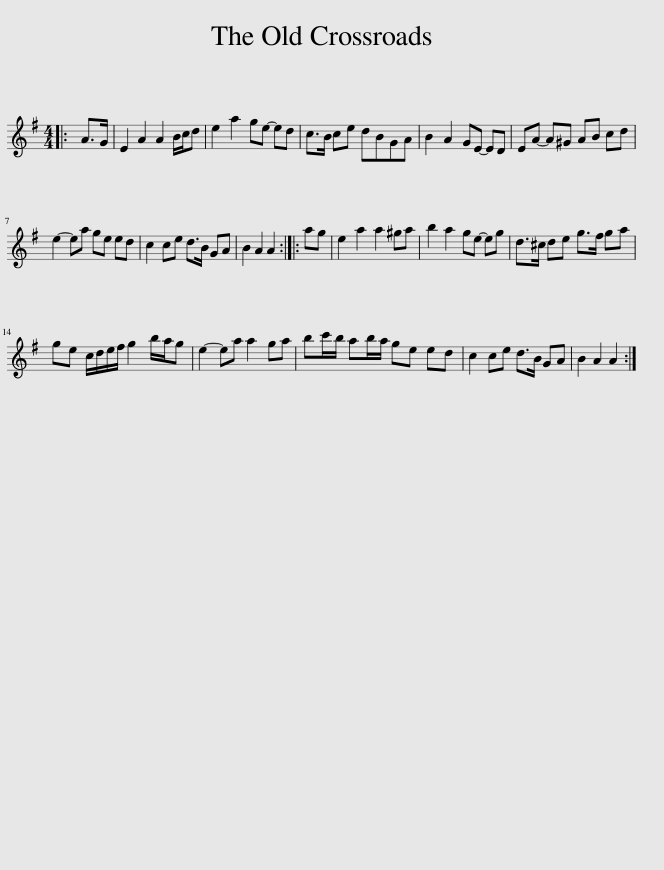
X:1
L:1/8
M:4/4
I:linebreak $
K:G
V:1 treble
V:1
|: A>G | E2 A2 A2 B/c/d | e2 a2 ge- ed | c>B ce dBGA | B2 A2 GE- ED | %5
 EA- A^G AB cd |$ e2- ea ge ed | c2 ce d>B GA | B2 A2 A2 :: ag | %10
 e2 a2 a2 ^ga | b2 a2 ge- eg | d>^c de g>f ga |$ ge c/d/e/f/ g2 b/a/g | e2- ea a2 ga | %15
 bc'/b/ ab/a/ ge ed | c2 ce d>B GA | B2 A2 A2 :| %18
